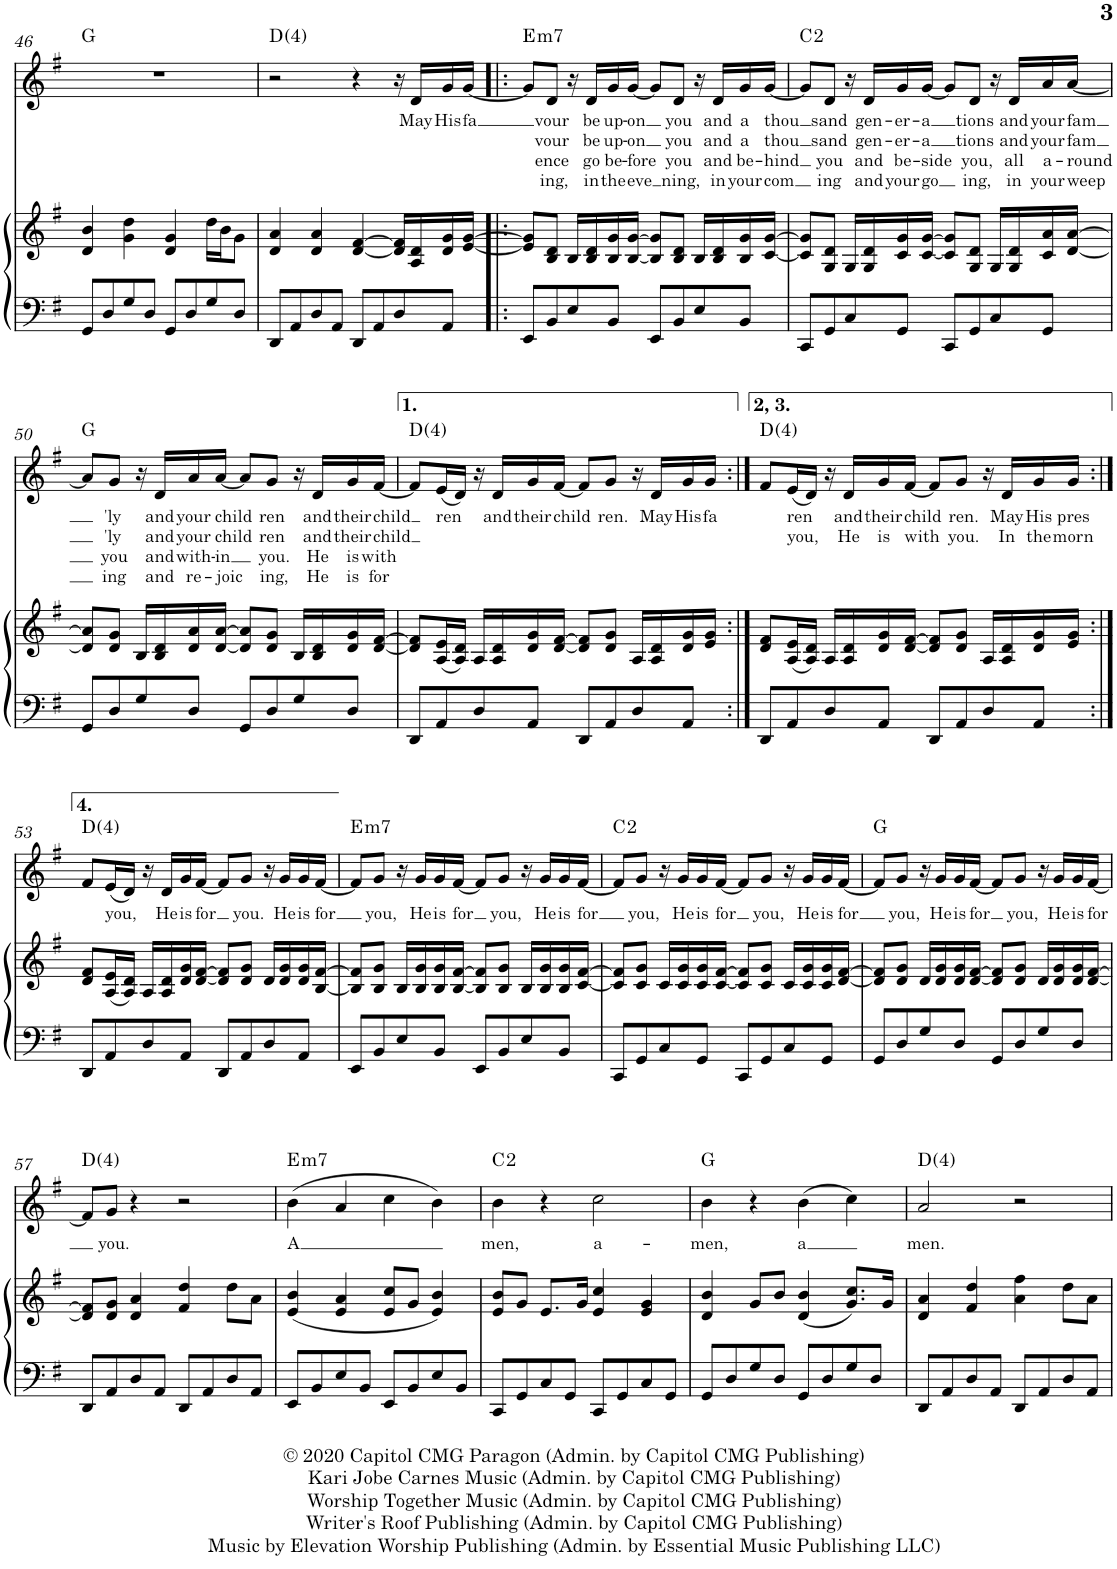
**kern	**kern	**kern	**text	**text	**text	**text	**harte
*part2	*part2	*part1	*part1	*part1	*part1	*part1	*part1
*staff3	*staff2	*staff1	*staff1	*staff1	*staff1	*staff1	*
*I"Piano	*	*I"Voice	*	*	*	*	*
*I'Pno	*	*I'V	*	*	*	*	*
!!LO:PB:g=z
*clefF4	*clefG2	*clefG2	*	*	*	*	*
*k[f#]	*k[f#]	*k[f#]	*	*	*	*	*
*M4/4	*M4/4	*M4/4	*	*	*	*	*
=46	=46	=46	=46	=46	=46	=46	=46
8GG/L	4d/ 4b/	1r	.	.	.	.	G:maj
8D/	.	.	.	.	.	.	.
8G/	4g\ 4dd\	.	.	.	.	.	.
8D/J	.	.	.	.	.	.	.
8GG/L	4d/ 4g/	.	.	.	.	.	.
8D/	.	.	.	.	.	.	.
8G/	16dd\LL	.	.	.	.	.	.
.	16b\J	.	.	.	.	.	.
8D/J	8g\J	.	.	.	.	.	.
=47	=47	=47	=47	=47	=47	=47	=47
8DD/L	4d/ 4a/	2r	.	.	.	.	D:maj(4)
8AA/	.	.	.	.	.	.	.
8D/	4d/ 4a/	.	.	.	.	.	.
8AA/J	.	.	.	.	.	.	.
8DD/L	[4d/ [4f#/	4r	.	.	.	.	.
8AA/	.	.	.	.	.	.	.
8D/	16d/] 16f#/]LL	16r	.	.	.	.	.
!	!	!	!LO:LY:b	!	!	!	!
.	16A/ 16d/	16d/LL	May	.	.	.	.
!	!	!	!LO:LY:b	!	!	!	!
8AA/J	16d/ 16g/	16g/	His	.	.	.	.
!	!	!	!LO:LY:b	!	!	!	!
.	[16e/ [16g/JJ	[16g/JJ	fa	.	.	.	.
=48!|:	=48!|:	=48!|:	=48!|:	=48!|:	=48!|:	=48!|:	=48!|:
!	!	!	!	!	!	!	!LO:H:kt=m7
8EE/L	8e/] 8g/]L	8g/L]	.	.	.	.	E:min7
!	!	!	!LO:LY:b	!LO:LY:b	!LO:LY:b	!LO:LY:b	!
8BB/	8B/ 8d/J	8d/J	vour	vour	ence	ing,	.
8E/	16B/LL	16r	.	.	.	.	.
!	!	!	!LO:LY:b	!LO:LY:b	!LO:LY:b	!LO:LY:b	!
.	16B/ 16d/	16d/LL	be	be	go	in	.
!	!	!	!LO:LY:b	!LO:LY:b	!LO:LY:b	!LO:LY:b	!
8BB/J	16B/ 16g/	16g/	up-	up-	be-	the	.
!	!	!	!LO:LY:b	!LO:LY:b	!LO:LY:b	!LO:LY:b	!
.	[16B/ [16g/JJ	[16g/JJ	-on	-on	-fore	eve	.
8EE/L	8B/] 8g/]L	8g/L]	.	.	.	.	.
!	!	!	!LO:LY:b	!LO:LY:b	!LO:LY:b	!LO:LY:b	!
8BB/	8B/ 8d/J	8d/J	you	you	you	ning,	.
8E/	16B/LL	16r	.	.	.	.	.
!	!	!	!LO:LY:b	!LO:LY:b	!LO:LY:b	!LO:LY:b	!
.	16B/ 16d/	16d/LL	and	and	and	in	.
!	!	!	!LO:LY:b	!LO:LY:b	!LO:LY:b	!LO:LY:b	!
8BB/J	16B/ 16g/	16g/	a	a	be-	your	.
!	!	!	!LO:LY:b	!LO:LY:b	!LO:LY:b	!LO:LY:b	!
.	[16c/ [16g/JJ	[16g/JJ	thou	thou	-hind	com	.
=49	=49	=49	=49	=49	=49	=49	=49
8CC/L	8c/] 8g/]L	8g/L]	.	.	.	.	C:maj(2)
!	!	!	!LO:LY:b	!LO:LY:b	!LO:LY:b	!LO:LY:b	!
8GG/	8G/ 8d/J	8d/J	sand	sand	you	ing	.
8C/	16G/LL	16r	.	.	.	.	.
!	!	!	!LO:LY:b	!LO:LY:b	!LO:LY:b	!LO:LY:b	!
.	16G/ 16d/	16d/LL	gen-	gen-	and	and	.
!	!	!	!LO:LY:b	!LO:LY:b	!LO:LY:b	!LO:LY:b	!
8GG/J	16c/ 16g/	16g/	-er-	-er-	be-	your	.
!	!	!	!LO:LY:b	!LO:LY:b	!LO:LY:b	!LO:LY:b	!
.	[16c/ [16g/JJ	[16g/JJ	-a	-a	-side	go	.
8CC/L	8c/] 8g/]L	8g/L]	.	.	.	.	.
!	!	!	!LO:LY:b	!LO:LY:b	!LO:LY:b	!LO:LY:b	!
8GG/	8G/ 8d/J	8d/J	tions	tions	you,	ing,	.
8C/	16G/LL	16r	.	.	.	.	.
!	!	!	!LO:LY:b	!LO:LY:b	!LO:LY:b	!LO:LY:b	!
.	16G/ 16d/	16d/LL	and	and	all	in	.
!	!	!	!LO:LY:b	!LO:LY:b	!LO:LY:b	!LO:LY:b	!
8GG/J	16c/ 16a/	16a/	your	your	a-	your	.
!	!	!	!LO:LY:b	!LO:LY:b	!LO:LY:b	!LO:LY:b	!
.	[16d/ [16a/JJ	[16a/JJ	fam	fam	-round	weep	.
!!LO:LB:g=z
=50	=50	=50	=50	=50	=50	=50	=50
8GG/L	8d/] 8a/]L	8a/L]	.	.	.	.	G:maj
!	!	!	!LO:LY:b	!LO:LY:b	!LO:LY:b	!LO:LY:b	!
8D/	8d/ 8g/J	8g/J	'ly	'ly	you	ing	.
8G/	16B/LL	16r	.	.	.	.	.
!	!	!	!LO:LY:b	!LO:LY:b	!LO:LY:b	!LO:LY:b	!
.	16B/ 16d/	16d/LL	and	and	and	and	.
!	!	!	!LO:LY:b	!LO:LY:b	!LO:LY:b	!LO:LY:b	!
8D/J	16d/ 16a/	16a/	your	your	with-	re-	.
!	!	!	!LO:LY:b	!LO:LY:b	!LO:LY:b	!LO:LY:b	!
.	[16d/ [16a/JJ	[16a/JJ	child	child	-in	-joic	.
8GG/L	8d/] 8a/]L	8a/L]	.	.	.	.	.
!	!	!	!LO:LY:b	!LO:LY:b	!LO:LY:b	!LO:LY:b	!
8D/	8d/ 8g/J	8g/J	ren	ren	you.	ing,	.
8G/	16B/LL	16r	.	.	.	.	.
!	!	!	!LO:LY:b	!LO:LY:b	!LO:LY:b	!LO:LY:b	!
.	16B/ 16d/	16d/LL	and	and	He	He	.
!	!	!	!LO:LY:b	!LO:LY:b	!LO:LY:b	!LO:LY:b	!
8D/J	16d/ 16g/	16g/	their	their	is	is	.
!	!	!	!LO:LY:b	!LO:LY:b	!LO:LY:b	!LO:LY:b	!
.	[16d/ [16f#/JJ	[16f#/JJ	child	child	with	for	.
=51	=51	=51	=51	=51	=51	=51	=51
8DD/L	8d/] 8f#/]L	8f#/L]	.	.	.	.	D:maj(4)
!	!	!	!LO:LY:b	!	!	!	!
8AA/	(16A/ 16e/L	(16e/L	ren	.	.	.	.
.	16A/ 16d/JJ)	16d/JJ)	.	.	.	.	.
8D/	16A/LL	16r	.	.	.	.	.
!	!	!	!LO:LY:b	!	!	!	!
.	16A/ 16d/	16d/LL	and	.	.	.	.
!	!	!	!LO:LY:b	!	!	!	!
8AA/J	16d/ 16g/	16g/	their	.	.	.	.
!	!	!	!LO:LY:b	!	!	!	!
.	[16d/ [16f#/JJ	[16f#/JJ	child	.	.	.	.
8DD/L	8d/] 8f#/]L	8f#/L]	.	.	.	.	.
!	!	!	!LO:LY:b	!	!	!	!
8AA/	8d/ 8g/J	8g/J	ren.	.	.	.	.
8D/	16A/LL	16r	.	.	.	.	.
!	!	!	!LO:LY:b	!	!	!	!
.	16A/ 16d/	16d/LL	May	.	.	.	.
!	!	!	!LO:LY:b	!	!	!	!
8AA/J	16d/ 16g/	16g/	His	.	.	.	.
!	!	!	!LO:LY:b	!	!	!	!
.	16e/ 16g/JJ	16g/JJ	fa	.	.	.	.
=52:|!	=52:|!	=52:|!	=52:|!	=52:|!	=52:|!	=52:|!	=52:|!
8DD/L	8d/ 8f#/L	8f#/L	.	.	.	.	D:maj(4)
!	!	!	!LO:LY:b	!LO:LY:b	!	!	!
8AA/	(16A/ 16e/L	(16e/L	ren	you,	.	.	.
.	16A/ 16d/JJ)	16d/JJ)	.	.	.	.	.
8D/	16A/LL	16r	.	.	.	.	.
!	!	!	!LO:LY:b	!LO:LY:b	!	!	!
.	16A/ 16d/	16d/LL	and	He	.	.	.
!	!	!	!LO:LY:b	!LO:LY:b	!	!	!
8AA/J	16d/ 16g/	16g/	their	is	.	.	.
!	!	!	!LO:LY:b	!LO:LY:b	!	!	!
.	[16d/ [16f#/JJ	[16f#/JJ	child	with	.	.	.
8DD/L	8d/] 8f#/]L	8f#/L]	.	.	.	.	.
!	!	!	!LO:LY:b	!LO:LY:b	!	!	!
8AA/	8d/ 8g/J	8g/J	ren.	you.	.	.	.
8D/	16A/LL	16r	.	.	.	.	.
!	!	!	!LO:LY:b	!LO:LY:b	!	!	!
.	16A/ 16d/	16d/LL	May	In	.	.	.
!	!	!	!LO:LY:b	!LO:LY:b	!	!	!
8AA/J	16d/ 16g/	16g/	His	the	.	.	.
!	!	!	!LO:LY:b	!LO:LY:b	!	!	!
.	16e/ 16g/JJ	16g/JJ	pres	morn	.	.	.
!!LO:LB:g=z
=53:|!	=53:|!	=53:|!	=53:|!	=53:|!	=53:|!	=53:|!	=53:|!
8DD/L	8d/ 8f#/L	8f#/L	.	.	.	.	D:maj(4)
!	!	!	!LO:LY:b	!	!	!	!
8AA/	(16A/ 16e/L	(16e/L	you,	.	.	.	.
.	16A/ 16d/JJ)	16d/JJ)	.	.	.	.	.
8D/	16A/LL	16r	.	.	.	.	.
!	!	!	!LO:LY:b	!	!	!	!
.	16A/ 16d/	16d/LL	He	.	.	.	.
!	!	!	!LO:LY:b	!	!	!	!
8AA/J	16d/ 16g/	16g/	is	.	.	.	.
!	!	!	!LO:LY:b	!	!	!	!
.	[16d/ [16f#/JJ	[16f#/JJ	for	.	.	.	.
8DD/L	8d/] 8f#/]L	8f#/L]	.	.	.	.	.
!	!	!	!LO:LY:b	!	!	!	!
8AA/	8d/ 8g/J	8g/J	you.	.	.	.	.
8D/	16d/LL	16r	.	.	.	.	.
!	!	!	!LO:LY:b	!	!	!	!
.	16d/ 16g/	16g/LL	He	.	.	.	.
!	!	!	!LO:LY:b	!	!	!	!
8AA/J	16d/ 16g/	16g/	is	.	.	.	.
!	!	!	!LO:LY:b	!	!	!	!
.	[16B/ [16f#/JJ	[16f#/JJ	for	.	.	.	.
=54	=54	=54	=54	=54	=54	=54	=54
!	!	!	!	!	!	!	!LO:H:kt=m7
8EE/L	8B/] 8f#/]L	8f#/L]	.	.	.	.	E:min7
!	!	!	!LO:LY:b	!	!	!	!
8BB/	8B/ 8g/J	8g/J	you,	.	.	.	.
8E/	16B/LL	16r	.	.	.	.	.
!	!	!	!LO:LY:b	!	!	!	!
.	16B/ 16g/	16g/LL	He	.	.	.	.
!	!	!	!LO:LY:b	!	!	!	!
8BB/J	16B/ 16g/	16g/	is	.	.	.	.
!	!	!	!LO:LY:b	!	!	!	!
.	[16B/ [16f#/JJ	[16f#/JJ	for	.	.	.	.
8EE/L	8B/] 8f#/]L	8f#/L]	.	.	.	.	.
!	!	!	!LO:LY:b	!	!	!	!
8BB/	8B/ 8g/J	8g/J	you,	.	.	.	.
8E/	16B/LL	16r	.	.	.	.	.
!	!	!	!LO:LY:b	!	!	!	!
.	16B/ 16g/	16g/LL	He	.	.	.	.
!	!	!	!LO:LY:b	!	!	!	!
8BB/J	16B/ 16g/	16g/	is	.	.	.	.
!	!	!	!LO:LY:b	!	!	!	!
.	[16c/ [16f#/JJ	[16f#/JJ	for	.	.	.	.
=55	=55	=55	=55	=55	=55	=55	=55
8CC/L	8c/] 8f#/]L	8f#/L]	.	.	.	.	C:maj(2)
!	!	!	!LO:LY:b	!	!	!	!
8GG/	8c/ 8g/J	8g/J	you,	.	.	.	.
8C/	16c/LL	16r	.	.	.	.	.
!	!	!	!LO:LY:b	!	!	!	!
.	16c/ 16g/	16g/LL	He	.	.	.	.
!	!	!	!LO:LY:b	!	!	!	!
8GG/J	16c/ 16g/	16g/	is	.	.	.	.
!	!	!	!LO:LY:b	!	!	!	!
.	[16c/ [16f#/JJ	[16f#/JJ	for	.	.	.	.
8CC/L	8c/] 8f#/]L	8f#/L]	.	.	.	.	.
!	!	!	!LO:LY:b	!	!	!	!
8GG/	8c/ 8g/J	8g/J	you,	.	.	.	.
8C/	16c/LL	16r	.	.	.	.	.
!	!	!	!LO:LY:b	!	!	!	!
.	16c/ 16g/	16g/LL	He	.	.	.	.
!	!	!	!LO:LY:b	!	!	!	!
8GG/J	16c/ 16g/	16g/	is	.	.	.	.
!	!	!	!LO:LY:b	!	!	!	!
.	[16d/ [16f#/JJ	[16f#/JJ	for	.	.	.	.
=56	=56	=56	=56	=56	=56	=56	=56
8GG/L	8d/] 8f#/]L	8f#/L]	.	.	.	.	G:maj
!	!	!	!LO:LY:b	!	!	!	!
8D/	8d/ 8g/J	8g/J	you,	.	.	.	.
8G/	16d/LL	16r	.	.	.	.	.
!	!	!	!LO:LY:b	!	!	!	!
.	16d/ 16g/	16g/LL	He	.	.	.	.
!	!	!	!LO:LY:b	!	!	!	!
8D/J	16d/ 16g/	16g/	is	.	.	.	.
!	!	!	!LO:LY:b	!	!	!	!
.	[16d/ [16f#/JJ	[16f#/JJ	for	.	.	.	.
8GG/L	8d/] 8f#/]L	8f#/L]	.	.	.	.	.
!	!	!	!LO:LY:b	!	!	!	!
8D/	8d/ 8g/J	8g/J	you,	.	.	.	.
8G/	16d/LL	16r	.	.	.	.	.
!	!	!	!LO:LY:b	!	!	!	!
.	16d/ 16g/	16g/LL	He	.	.	.	.
!	!	!	!LO:LY:b	!	!	!	!
8D/J	16d/ 16g/	16g/	is	.	.	.	.
!	!	!	!LO:LY:b	!	!	!	!
.	[16d/ [16f#/JJ	[16f#/JJ	for	.	.	.	.
!!LO:LB:g=z
=57	=57	=57	=57	=57	=57	=57	=57
8DD/L	8d/] 8f#/]L	8f#/L]	.	.	.	.	D:maj(4)
!	!	!	!LO:LY:b	!	!	!	!
8AA/	8d/ 8g/J	8g/J	you.	.	.	.	.
8D/	4d/ 4a/	4r	.	.	.	.	.
8AA/J	.	.	.	.	.	.	.
8DD/L	4f#/ 4dd/	2r	.	.	.	.	.
8AA/	.	.	.	.	.	.	.
8D/	8dd\L	.	.	.	.	.	.
8AA/J	8a\J	.	.	.	.	.	.
=58	=58	=58	=58	=58	=58	=58	=58
!	!	!	!LO:LY:b	!	!	!	!LO:H:kt=m7
8EE/L	(4e/ 4b/	(4b\	A	.	.	.	E:min7
8BB/	.	.	.	.	.	.	.
8E/	4e/ 4a/	4a/	.	.	.	.	.
8BB/J	.	.	.	.	.	.	.
8EE/L	8e/ 8cc/L	4cc\	.	.	.	.	.
8BB/	8g/J	.	.	.	.	.	.
8E/	4e/ 4b/)	4b\)	.	.	.	.	.
8BB/J	.	.	.	.	.	.	.
=59	=59	=59	=59	=59	=59	=59	=59
!	!	!	!LO:LY:b	!	!	!	!
8CC/L	8e/ 8b/L	4b\	men,	.	.	.	C:maj(2)
8GG/	8g/J	.	.	.	.	.	.
8C/	8.e/L	4r	.	.	.	.	.
8GG/J	.	.	.	.	.	.	.
.	16g/Jk	.	.	.	.	.	.
!	!	!	!LO:LY:b	!	!	!	!
8CC/L	4e/ 4cc/	2cc\	a-	.	.	.	.
8GG/	.	.	.	.	.	.	.
8C/	4e/ 4g/	.	.	.	.	.	.
8GG/J	.	.	.	.	.	.	.
=60	=60	=60	=60	=60	=60	=60	=60
!	!	!	!LO:LY:b	!	!	!	!
8GG/L	4d/ 4b/	4b\	-men,	.	.	.	G:maj
8D/	.	.	.	.	.	.	.
8G/	8g/L	4r	.	.	.	.	.
8D/J	8b/J	.	.	.	.	.	.
!	!	!	!LO:LY:b	!	!	!	!
8GG/L	(4d/ 4b/	(4b\	a	.	.	.	.
8D/	.	.	.	.	.	.	.
8G/	8.g/ 8.cc/L)	4cc\)	.	.	.	.	.
8D/J	.	.	.	.	.	.	.
.	16g/Jk	.	.	.	.	.	.
=61	=61	=61	=61	=61	=61	=61	=61
!	!	!	!LO:LY:b	!	!	!	!
8DD/L	4d/ 4a/	2a/	men.	.	.	.	D:maj(4)
8AA/	.	.	.	.	.	.	.
8D/	4f#/ 4dd/	.	.	.	.	.	.
8AA/J	.	.	.	.	.	.	.
8DD/L	4a\ 4ff#\	2r	.	.	.	.	.
8AA/	.	.	.	.	.	.	.
8D/	8dd\L	.	.	.	.	.	.
8AA/J	8a\J	.	.	.	.	.	.
=	=	=	=	=	=	=	=
*-	*-	*-	*-	*-	*-	*-	*-
